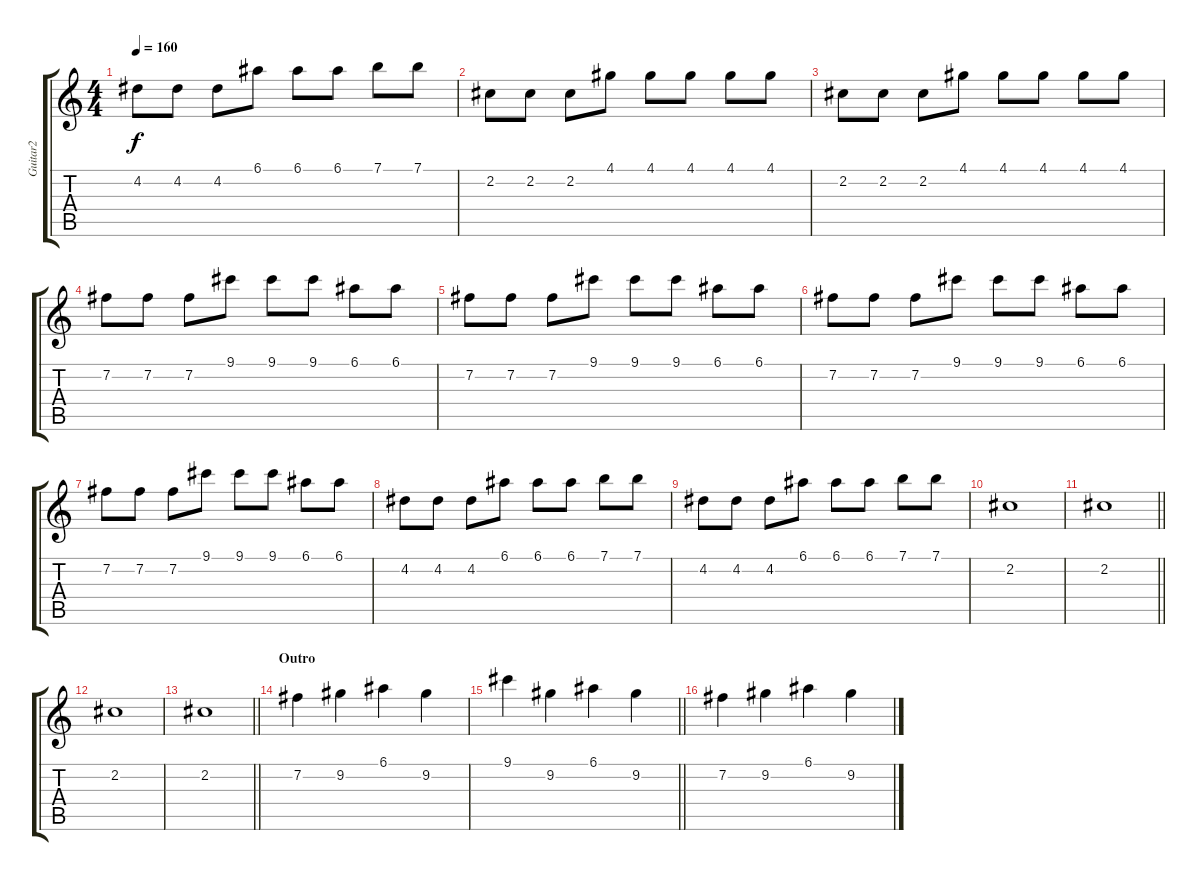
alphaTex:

\track ("Guitar2" "Guitar2") {instrument acousticguitarsteel}
\staff {score tabs}
\tuning (E4 B3 G3 D3 A2 D2) {hide}
\ts (4 4)
\tempo 160
\clef g2
\ks c
4.2.8{dy f} 4.2.8 4.2.8 6.1.8 6.1.8 6.1.8 7.1.8 7.1.8 |
2.2.8 2.2.8 2.2.8 4.1.8 4.1.8 4.1.8 4.1.8 4.1.8 |
2.2.8 2.2.8 2.2.8 4.1.8 4.1.8 4.1.8 4.1.8 4.1.8 |
7.2.8 7.2.8 7.2.8 9.1.8 9.1.8 9.1.8 6.1.8 6.1.8 |
7.2.8 7.2.8 7.2.8 9.1.8 9.1.8 9.1.8 6.1.8 6.1.8 |
7.2.8 7.2.8 7.2.8 9.1.8 9.1.8 9.1.8 6.1.8 6.1.8 |
7.2.8 7.2.8 7.2.8 9.1.8 9.1.8 9.1.8 6.1.8 6.1.8 |
4.2.8 4.2.8 4.2.8 6.1.8 6.1.8 6.1.8 7.1.8 7.1.8 |
4.2.8 4.2.8 4.2.8 6.1.8 6.1.8 6.1.8 7.1.8 7.1.8 |
2.2.1 |
\barLineRight lightlight
2.2.1 |
2.2.1 |
\barLineRight lightlight
2.2.1 |
\section ("" "Outro")
7.2.4 9.2.4 6.1.4 9.2.4 |
\barLineRight lightlight
9.1.4 9.2.4 6.1.4 9.2.4 |
7.2.4 9.2.4 6.1.4 9.2.4
